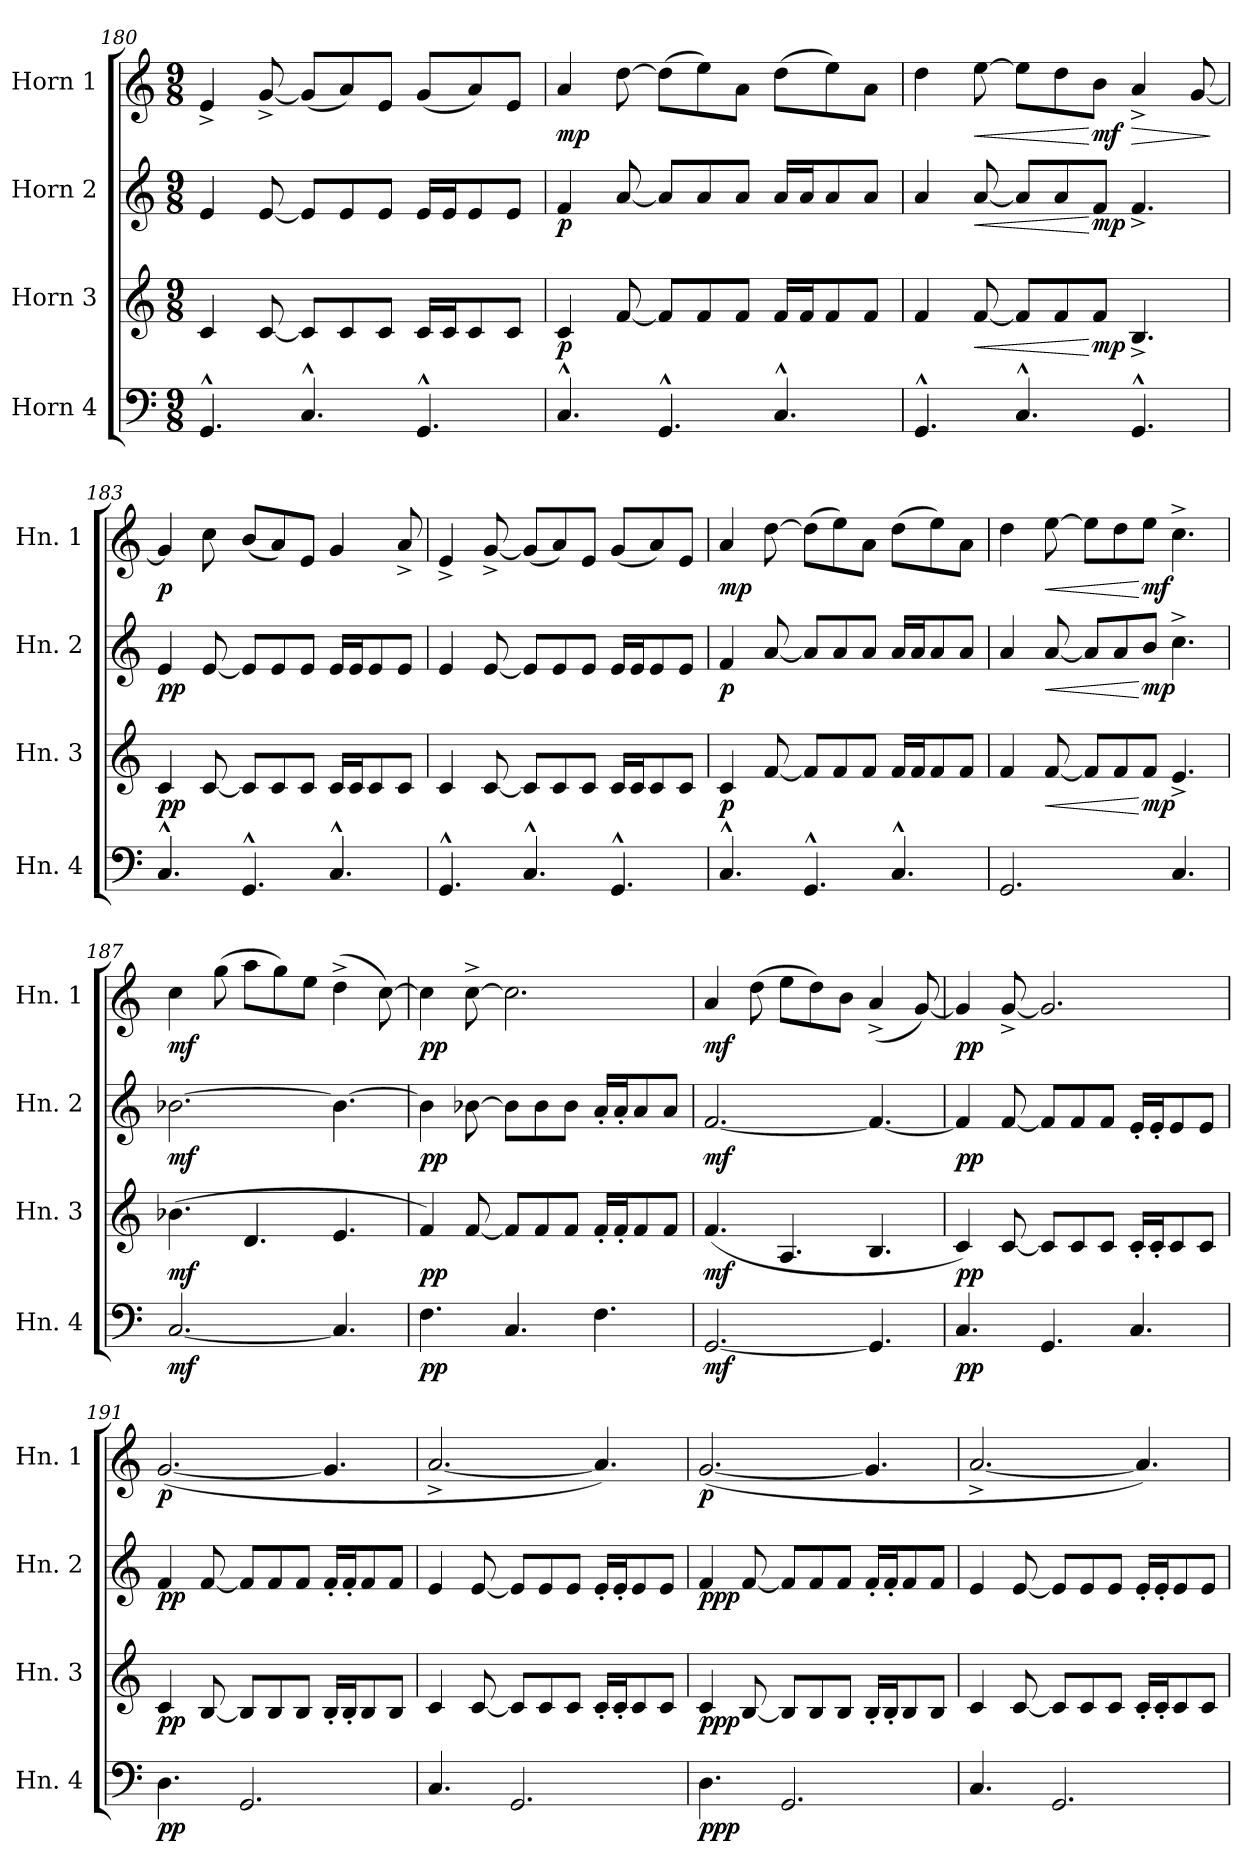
**kern	**dynam	**kern	**dynam	**kern	**dynam	**kern	**dynam
*part4	*part4	*part3	*part3	*part2	*part2	*part1	*part1
*staff4	*staff4	*staff3	*staff3	*staff2	*staff2	*staff1	*staff1
*I"Horn 4	*	*I"Horn 3	*	*I"Horn 2	*	*I"Horn 1	*
*I'Hn. 4	*	*I'Hn. 3	*	*I'Hn. 2	*	*I'Hn. 1	*
*clefF4	*	*clefG2	*	*clefG2	*	*clefG2	*
*ITrd4c7	*	*ITrd4c7	*	*ITrd4c7	*	*ITrd4c7	*
*k[b-]	*	*k[b-]	*	*k[b-]	*	*k[b-]	*
*M9/8	*	*M9/8	*	*M9/8	*	*M9/8	*
=180	=180	=180	=180	=180	=180	=180	=180
4.CC^^/	.	4F/	.	4A/	.	4A^/	.
.	.	[8F/	.	[8A/	.	[8c^/	.
4.FF^^/	.	8F/L]	.	8A/L]	.	(<8c/L]	.
.	.	8F/	.	8A/	.	8d/)	.
.	.	8F/J	.	8A/J	.	8A/J	.
4.CC^^/	.	16F/LL	.	16A/LL	.	(<8c/L	.
.	.	16F/J	.	16A/J	.	.	.
.	.	8F/	.	8A/	.	8d/)	.
.	.	8F/J	.	8A/J	.	8A/J	.
!!LO:PB:g=z
=181	=181	=181	=181	=181	=181	=181	=181
!	!	!	!LO:DY:b	!	!LO:DY:b	!	!LO:DY:b
4.FF^^/	.	4F/	p	4B-/	p	4d/	mp
.	.	[8B-/	.	[8d/	.	[8g\	.
4.CC^^/	.	8B-/L]	.	8d/L]	.	(>8g\L]	.
.	.	8B-/	.	8d/	.	8a\)	.
.	.	8B-/J	.	8d/J	.	8d\J	.
4.FF^^/	.	16B-/LL	.	16d/LL	.	(>8g\L	.
.	.	16B-/J	.	16d/J	.	.	.
.	.	8B-/	.	8d/	.	8a\)	.
.	.	8B-/J	.	8d/J	.	8d\J	.
=182	=182	=182	=182	=182	=182	=182	=182
4.CC^^/	.	4B-/	.	4d/	.	4g\	.
!	!	!	!LO:HP:b	!	!LO:HP:b	!	!LO:HP:b
.	.	[8B-/	<	[8d/	<	[8a\	<
4.FF^^/	.	8B-/L]	.	8d/L]	.	8a\L]	.
.	.	8B-/	.	8d/	.	8g\	.
!	!	!	!LO:DY:n=1:b	!	!LO:DY:n=1:b	!	!LO:DY:n=1:b
.	.	8B-/J	[ mp	8B-/J	[ mp	8e\J	[ mf
!	!	!	!	!	!	!	!LO:HP:b
4.CC^^/	.	4.E^/	.	4.B-^/	.	4d^/	>
.	.	.	.	.	.	[8c/	.
.	.	.	.	.	.	.	]
=183	=183	=183	=183	=183	=183	=183	=183
!	!	!	!LO:DY:b	!	!LO:DY:b	!	!LO:DY:b
4.FF^^/	.	4F/	pp	4A/	pp	4c/]	p
.	.	[8F/	.	[8A/	.	8f\	.
4.CC^^/	.	8F/L]	.	8A/L]	.	(<8e/L	.
.	.	8F/	.	8A/	.	8d/)	.
.	.	8F/J	.	8A/J	.	8A/J	.
4.FF^^/	.	16F/LL	.	16A/LL	.	4c/	.
.	.	16F/J	.	16A/J	.	.	.
.	.	8F/	.	8A/	.	.	.
.	.	8F/J	.	8A/J	.	8d^/	.
=184	=184	=184	=184	=184	=184	=184	=184
4.CC^^/	.	4F/	.	4A/	.	4A^/	.
.	.	[8F/	.	[8A/	.	[8c^/	.
4.FF^^/	.	8F/L]	.	8A/L]	.	(<8c/L]	.
.	.	8F/	.	8A/	.	8d/)	.
.	.	8F/J	.	8A/J	.	8A/J	.
4.CC^^/	.	16F/LL	.	16A/LL	.	(<8c/L	.
.	.	16F/J	.	16A/J	.	.	.
.	.	8F/	.	8A/	.	8d/)	.
.	.	8F/J	.	8A/J	.	8A/J	.
!!LO:LB:g=z
=185	=185	=185	=185	=185	=185	=185	=185
!	!	!	!LO:DY:b	!	!LO:DY:b	!	!LO:DY:b
4.FF^^/	.	4F/	p	4B-/	p	4d/	mp
.	.	[8B-/	.	[8d/	.	[8g\	.
4.CC^^/	.	8B-/L]	.	8d/L]	.	(>8g\L]	.
.	.	8B-/	.	8d/	.	8a\)	.
.	.	8B-/J	.	8d/J	.	8d\J	.
4.FF^^/	.	16B-/LL	.	16d/LL	.	(>8g\L	.
.	.	16B-/J	.	16d/J	.	.	.
.	.	8B-/	.	8d/	.	8a\)	.
.	.	8B-/J	.	8d/J	.	8d\J	.
=186	=186	=186	=186	=186	=186	=186	=186
2.CC/	.	4B-/	.	4d/	.	4g\	.
!	!	!	!LO:HP:b	!	!LO:HP:b	!	!LO:HP:b
.	.	[8B-/	<	[8d/	<	[8a\	<
.	.	8B-/L]	.	8d/L]	.	8a\L]	.
.	.	8B-/	.	8d/	.	8g\	.
!	!	!	!LO:DY:n=1:b	!	!LO:DY:n=1:b	!	!LO:DY:n=1:b
.	.	8B-/J	[ mp	8e/J	[ mp	8a\J	[ mf
4.FF/	.	4.A^/	.	4.f^\	.	4.f^\	.
=187	=187	=187	=187	=187	=187	=187	=187
!	!LO:DY:b	!	!LO:DY:b	!	!LO:DY:b	!	!LO:DY:b
[2.FF/	mf	(>4.e-X\	mf	[2.e-X\	mf	4f\	mf
.	.	.	.	.	.	(>8cc\	.
.	.	4.G/	.	.	.	8dd\L	.
.	.	.	.	.	.	8cc\)	.
.	.	.	.	.	.	8a\J	.
4.FF/]	.	4.A/	.	4.e-\_	.	(>4g^\	.
.	.	.	.	.	.	[8f\)	.
=188	=188	=188	=188	=188	=188	=188	=188
!	!LO:DY:b	!	!LO:DY:b	!	!LO:DY:b	!	!LO:DY:b
4.BB-\	pp	4B-/)	pp	4e-\]	pp	4f\]	pp
.	.	[8B-/	.	[8e-X\	.	[8f^\	.
4.FF/	.	8B-/L]	.	8e-\L]	.	2.f\]	.
.	.	8B-/	.	8e-\	.	.	.
.	.	8B-/J	.	8e-\J	.	.	.
4.BB-\	.	16B-'/LL	.	16d'/LL	.	.	.
.	.	16B-'/J	.	16d'/J	.	.	.
.	.	8B-/	.	8d/	.	.	.
.	.	8B-/J	.	8d/J	.	.	.
=189	=189	=189	=189	=189	=189	=189	=189
!	!LO:DY:b	!	!LO:DY:b	!	!LO:DY:b	!	!LO:DY:b
[2.CC/	mf	(<4.B-/	mf	[2.B-/	mf	4d/	mf
.	.	.	.	.	.	(>8g\	.
.	.	4.D/	.	.	.	8a\L	.
.	.	.	.	.	.	8g\)	.
.	.	.	.	.	.	8e\J	.
4.CC/]	.	4.E/	.	4.B-/_	.	(<4d^/	.
.	.	.	.	.	.	[8c/)	.
!!LO:LB:g=z
=190	=190	=190	=190	=190	=190	=190	=190
!	!LO:DY:b	!	!LO:DY:b	!	!LO:DY:b	!	!LO:DY:b
4.FF/	pp	4F/)	pp	4B-/]	pp	4c/]	pp
.	.	[8F/	.	[8B-/	.	[8c^/	.
4.CC/	.	8F/L]	.	8B-/L]	.	2.c/]	.
.	.	8F/	.	8B-/	.	.	.
.	.	8F/J	.	8B-/J	.	.	.
4.FF/	.	16F'/LL	.	16A'/LL	.	.	.
.	.	16F'/J	.	16A'/J	.	.	.
.	.	8F/	.	8A/	.	.	.
.	.	8F/J	.	8A/J	.	.	.
=191	=191	=191	=191	=191	=191	=191	=191
!	!LO:DY:b	!	!LO:DY:b	!	!LO:DY:b	!	!LO:DY:b
4.GG\	pp	4F/	pp	4B-/	pp	(>[2.c/	p
.	.	[8E/	.	[8B-/	.	.	.
2.CC/	.	8E/L]	.	8B-/L]	.	.	.
.	.	8E/	.	8B-/	.	.	.
.	.	8E/J	.	8B-/J	.	.	.
.	.	16E'/LL	.	16B-'/LL	.	4.c/]	.
.	.	16E'/J	.	16B-'/J	.	.	.
.	.	8E/	.	8B-/	.	.	.
.	.	8E/J	.	8B-/J	.	.	.
=192	=192	=192	=192	=192	=192	=192	=192
4.FF/	.	4F/	.	4A/	.	[2.d^/	.
.	.	[8F/	.	[8A/	.	.	.
2.CC/	.	8F/L]	.	8A/L]	.	.	.
.	.	8F/	.	8A/	.	.	.
.	.	8F/J	.	8A/J	.	.	.
.	.	16F'/LL	.	16A'/LL	.	4.d/])	.
.	.	16F'/J	.	16A'/J	.	.	.
.	.	8F/	.	8A/	.	.	.
.	.	8F/J	.	8A/J	.	.	.
!!LO:PB:g=z
=193	=193	=193	=193	=193	=193	=193	=193
!	!LO:DY:b	!	!LO:DY:b	!	!LO:DY:b	!	!LO:DY:b
4.GG\	ppp	4F/	ppp	4B-/	ppp	(>[2.c/	p
.	.	[8E/	.	[8B-/	.	.	.
2.CC/	.	8E/L]	.	8B-/L]	.	.	.
.	.	8E/	.	8B-/	.	.	.
.	.	8E/J	.	8B-/J	.	.	.
.	.	16E'/LL	.	16B-'/LL	.	4.c/]	.
.	.	16E'/J	.	16B-'/J	.	.	.
.	.	8E/	.	8B-/	.	.	.
.	.	8E/J	.	8B-/J	.	.	.
=194	=194	=194	=194	=194	=194	=194	=194
4.FF/	.	4F/	.	4A/	.	[2.d^/	.
.	.	[8F/	.	[8A/	.	.	.
2.CC/	.	8F/L]	.	8A/L]	.	.	.
.	.	8F/	.	8A/	.	.	.
.	.	8F/J	.	8A/J	.	.	.
.	.	16F'/LL	.	16A'/LL	.	4.d/])	.
.	.	16F'/J	.	16A'/J	.	.	.
.	.	8F/	.	8A/	.	.	.
.	.	8F/J	.	8A/J	.	.	.
=	=	=	=	=	=	=	=
*-	*-	*-	*-	*-	*-	*-	*-
